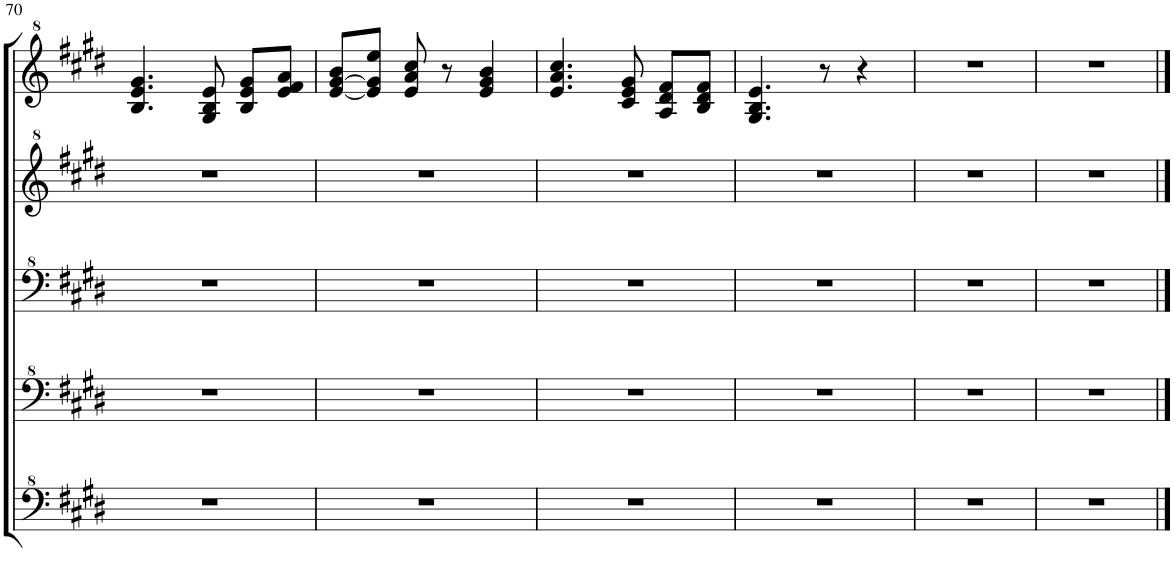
**kern	**kern	**kern	**kern	**kern
*part1	*part1	*part1	*part1	*part1
*staff5	*staff4	*staff3	*staff2	*staff1
*I"Model III	*	*	*	*
!!LO:PB:g=z
*clefF^4	*clefF^4	*clefF^4	*clefG^2	*clefG^2
*k[f#c#g#d#]	*k[f#c#g#d#]	*k[f#c#g#d#]	*k[f#c#g#d#]	*k[f#c#g#d#]
*M3/4	*M3/4	*M3/4	*M3/4	*M3/4
=70	=70	=70	=70	=70
2.r	2.r	2.r	2.r	4.b/ 4.ee/ 4.gg#/
.	.	.	.	8g#/ 8b/ 8ee/
.	.	.	.	8b/ 8ee/ 8gg#/L
.	.	.	.	8ee/ 8ff#/ 8aa/J
=71	=71	=71	=71	=71
2.r	2.r	2.r	2.r	[8ee/ [8gg#/ 8bb/L
.	.	.	.	8ee/] 8gg#/] 8eee/J
.	.	.	.	8ee/ 8aa/ 8ccc#/
.	.	.	.	8r
.	.	.	.	4ee/ 4gg#/ 4bb/
=72	=72	=72	=72	=72
2.r	2.r	2.r	2.r	4.ee/ 4.aa/ 4.ccc#/
.	.	.	.	8cc#/ 8ee/ 8gg#/
.	.	.	.	8a/ 8dd#/ 8ff#/L
.	.	.	.	8b/ 8dd#/ 8ff#/J
=73	=73	=73	=73	=73
2.r	2.r	2.r	2.r	4.g#/ 4.b/ 4.ee/
.	.	.	.	8r
.	.	.	.	4r
=74	=74	=74	=74	=74
2.r	2.r	2.r	2.r	2.r
=75	=75	=75	=75	=75
2.r	2.r	2.r	2.r	2.r
==	==	==	==	==
*-	*-	*-	*-	*-
